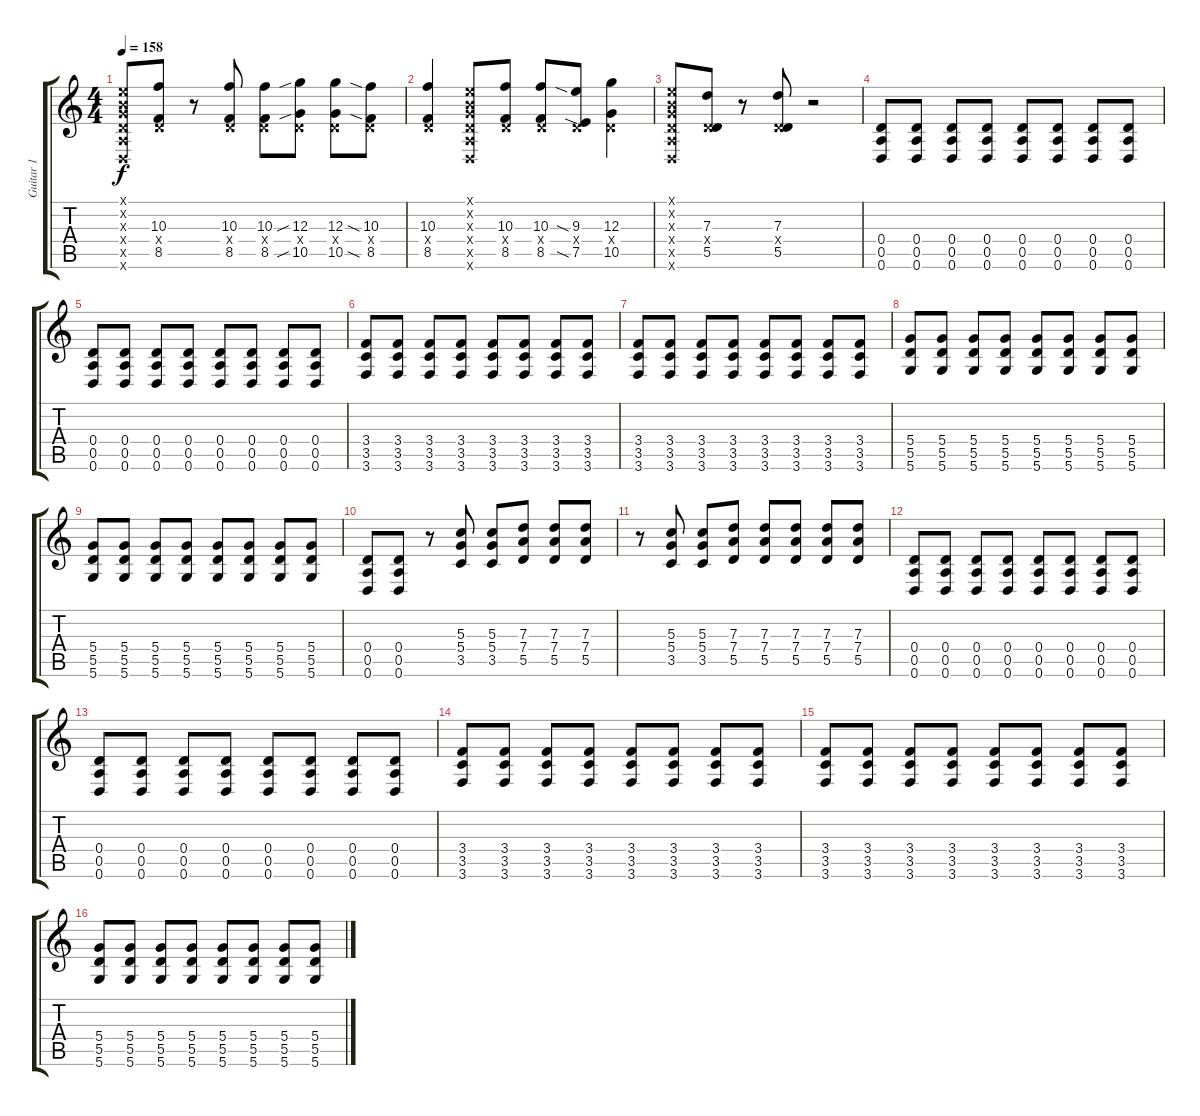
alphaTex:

\track ("Guitar 1" "Guitar 1") {instrument distortionguitar}
\staff {score tabs}
\tuning (E4 B3 G3 D3 A2 D2) {hide}
\ts (4 4)
\tempo 158
\clef g2
\ks c
(0.1{x} 0.2{x} 0.3{x} 0.4{x} 0.5{x} 0.6{x}).8{dy f} (10.3 0.4{x} 8.5).8 r.8 (10.3 0.4{x} 8.5).8 (10.3 0.4{x} 8.5).8 (12.3{sib} 0.4{x} 10.5{sib}).8 (12.3 0.4{x} 10.5).8 (10.3{sia} 0.4{x} 8.5{sia}).8 |
(10.3 0.4{x} 8.5).4 (0.1{x} 0.2{x} 0.3{x} 0.4{x} 0.5{x} 0.6{x}).8 (10.3 0.4{x} 8.5).8 (10.3 0.4{x} 8.5).8 (9.3{sia} 0.4{x} 7.5{sia}).8 (12.3 0.4{x} 10.5).4 |
(0.1{x} 0.2{x} 0.3{x} 0.4{x} 0.5{x} 0.6{x}).8 (7.3 0.4{x} 5.5).8 r.8 (7.3 0.4{x} 5.5).8 r.2 |
(0.4 0.5 0.6).8 (0.4 0.5 0.6).8 (0.4 0.5 0.6).8 (0.4 0.5 0.6).8 (0.4 0.5 0.6).8 (0.4 0.5 0.6).8 (0.4 0.5 0.6).8 (0.4 0.5 0.6).8 |
(0.4 0.5 0.6).8 (0.4 0.5 0.6).8 (0.4 0.5 0.6).8 (0.4 0.5 0.6).8 (0.4 0.5 0.6).8 (0.4 0.5 0.6).8 (0.4 0.5 0.6).8 (0.4 0.5 0.6).8 |
(3.4 3.5 3.6).8 (3.4 3.5 3.6).8 (3.4 3.5 3.6).8 (3.4 3.5 3.6).8 (3.4 3.5 3.6).8 (3.4 3.5 3.6).8 (3.4 3.5 3.6).8 (3.4 3.5 3.6).8 |
(3.4 3.5 3.6).8 (3.4 3.5 3.6).8 (3.4 3.5 3.6).8 (3.4 3.5 3.6).8 (3.4 3.5 3.6).8 (3.4 3.5 3.6).8 (3.4 3.5 3.6).8 (3.4 3.5 3.6).8 |
(5.4 5.5 5.6).8 (5.4 5.5 5.6).8 (5.4 5.5 5.6).8 (5.4 5.5 5.6).8 (5.4 5.5 5.6).8 (5.4 5.5 5.6).8 (5.4 5.5 5.6).8 (5.4 5.5 5.6).8 |
(5.4 5.5 5.6).8 (5.4 5.5 5.6).8 (5.4 5.5 5.6).8 (5.4 5.5 5.6).8 (5.4 5.5 5.6).8 (5.4 5.5 5.6).8 (5.4 5.5 5.6).8 (5.4 5.5 5.6).8 |
(0.4 0.5 0.6).8 (0.4 0.5 0.6).8 r.8 (5.3 5.4 3.5).8 (5.3 5.4 3.5).8 (7.3 7.4 5.5).8 (7.3 7.4 5.5).8 (7.3 7.4 5.5).8 |
r.8 (5.3 5.4 3.5).8 (5.3 5.4 3.5).8 (7.3 7.4 5.5).8 (7.3 7.4 5.5).8 (7.3 7.4 5.5).8 (7.3 7.4 5.5).8 (7.3 7.4 5.5).8 |
(0.4 0.5 0.6).8 (0.4 0.5 0.6).8 (0.4 0.5 0.6).8 (0.4 0.5 0.6).8 (0.4 0.5 0.6).8 (0.4 0.5 0.6).8 (0.4 0.5 0.6).8 (0.4 0.5 0.6).8 |
(0.4 0.5 0.6).8 (0.4 0.5 0.6).8 (0.4 0.5 0.6).8 (0.4 0.5 0.6).8 (0.4 0.5 0.6).8 (0.4 0.5 0.6).8 (0.4 0.5 0.6).8 (0.4 0.5 0.6).8 |
(3.4 3.5 3.6).8 (3.4 3.5 3.6).8 (3.4 3.5 3.6).8 (3.4 3.5 3.6).8 (3.4 3.5 3.6).8 (3.4 3.5 3.6).8 (3.4 3.5 3.6).8 (3.4 3.5 3.6).8 |
(3.4 3.5 3.6).8 (3.4 3.5 3.6).8 (3.4 3.5 3.6).8 (3.4 3.5 3.6).8 (3.4 3.5 3.6).8 (3.4 3.5 3.6).8 (3.4 3.5 3.6).8 (3.4 3.5 3.6).8 |
(5.4 5.5 5.6).8 (5.4 5.5 5.6).8 (5.4 5.5 5.6).8 (5.4 5.5 5.6).8 (5.4 5.5 5.6).8 (5.4 5.5 5.6).8 (5.4 5.5 5.6).8 (5.4 5.5 5.6).8
